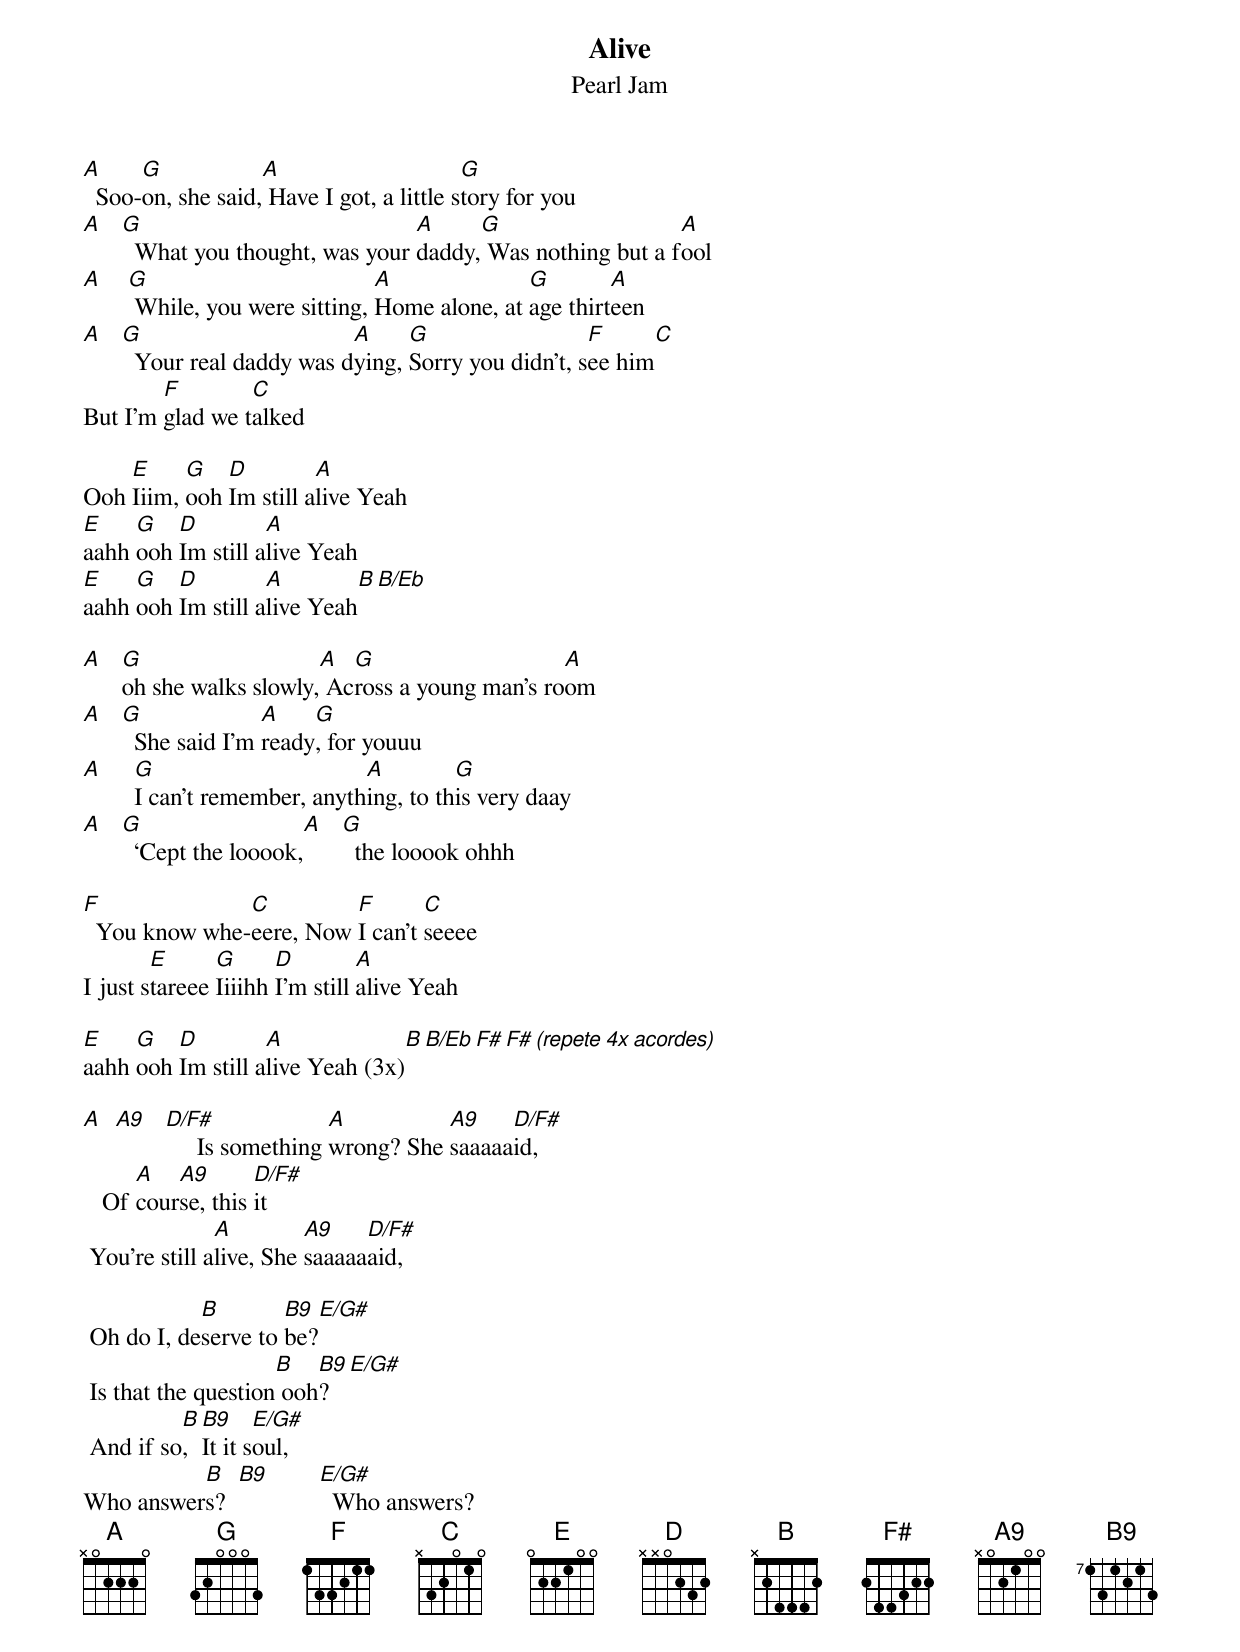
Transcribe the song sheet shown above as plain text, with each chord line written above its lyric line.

Alive
Pearl Jam

A     G            A                      G
  Soo-on, she said, Have I got, a little story for you
A  G                            A     G                   A
     What you thought, was your daddy, Was nothing but a fool
A   G                         A              G        A
     While, you were sitting, Home alone, at age thirteen
A  G                      A     G                  F        C
     Your real daddy was dying, Sorry you didn't, see him
        F        C
But I'm glad we talked

    E     G   D         A
Ooh Iiim, ooh Im still alive Yeah
E    G   D         A
aahh ooh Im still alive Yeah
E    G   D         A         B  B/Eb
aahh ooh Im still alive Yeah

A  G                   A  G                    A
   oh she walks slowly, Across a young man's room
A  G              A    G
     She said I'm ready, for youuu
A    G                      A         G
     I can't remember, anything, to this very daay
A  G                  A  G
     ‘Cept the looook,     the looook ohhh

F              C         F       C
  You know whe-eere, Now I can't seeee
        E      G      D         A
I just stareee Iiiihh I'm still alive Yeah

E    G   D         A               B  B/Eb F#  F# (repete 4x acordes)
aahh ooh Im still alive Yeah (3x)

A A9 D/F#              A          A9    D/F#
          Is something wrong? She saaaaaid,
      A   A9       D/F#
   Of course, this it
               A         A9    D/F#
 You're still alive, She saaaaaaid,

            B        B9   E/G#
 Oh do I, deserve to be?
                     B   B9   E/G#
 Is that the question ooh?
          B  B9     E/G#
 And if so,  It it soul,
          B   B9      E/G#
Who answers?            Who answers?
